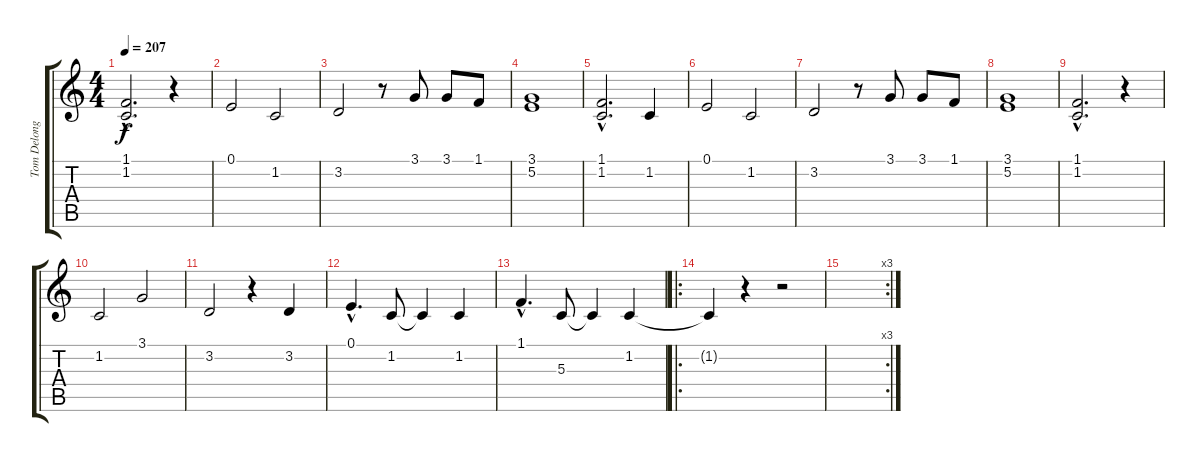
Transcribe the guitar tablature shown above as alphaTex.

\track ("Tom Delong (Vocals)" "Tom Delong") {instrument lead2sawtooth}
\staff {score tabs}
\tuning (E4 B3 G3 D3 A2 E2) {hide}
\ts (4 4)
\tempo 207
\clef g2
\ks c
(1.1{hac} 1.2{hac}).2{d dy f} r.4 |
0.1.2 1.2.2 |
3.2.2 r.8 3.1.8 3.1.8 1.1.8 |
(3.1 5.2).1 |
(1.1{hac} 1.2{hac}).2{d} 1.2.4 |
0.1.2 1.2.2 |
3.2.2 r.8 3.1.8 3.1.8 1.1.8 |
(3.1 5.2).1 |
(1.1{hac} 1.2{hac}).2{d} r.4 |
1.2.2 3.1.2 |
3.2.2 r.4 3.2.4 |
0.1{hac}.4{d} 1.2.8 1.2{t}.4 1.2.4 |
1.1{hac}.4{d} 5.3.8 5.3{t}.4 1.2.4 |
\ro
1.2{t}.4 r.4 r.2 |
\rc 3
